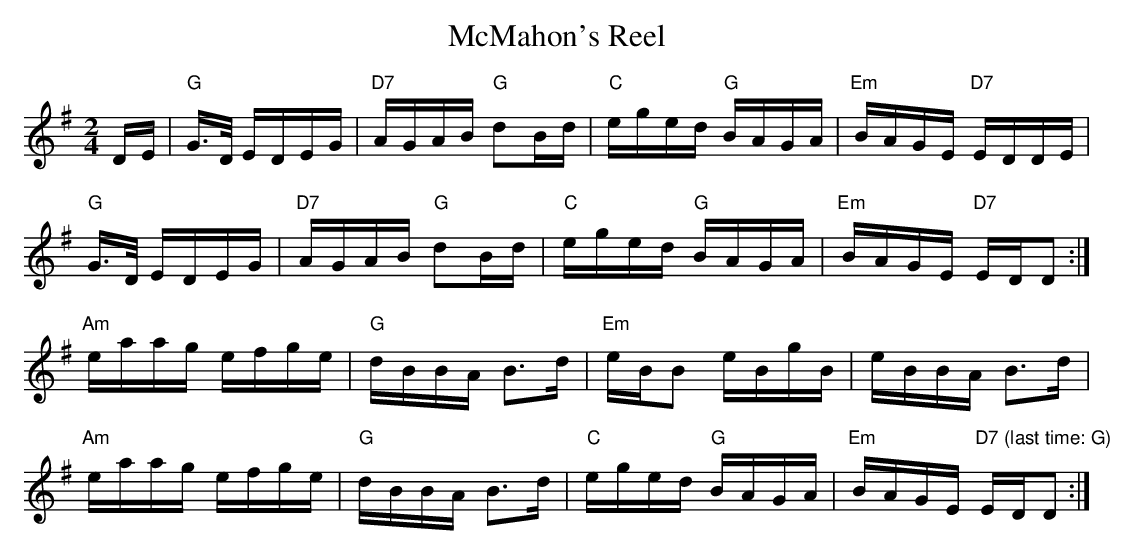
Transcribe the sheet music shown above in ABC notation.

X:1
T:McMahon's Reel
M:2/4
L:1/16
K:G
DE|"G" G>D EDEG |"D7" AGAB "G"d2Bd | "C"eged "G"BAGA | "Em"BAGE "D7"EDDE|!
"G" G>D EDEG |"D7" AGAB "G"d2Bd | "C"eged "G"BAGA | "Em"BAGE "D7"EDD2:|]!
"Am"eaag efge |"G"dBBA B3d | "Em"eBB2 eBgB | eBBA B3d|!
"Am"eaag efge |"G"dBBA B3d | "C"eged "G"BAGA | "Em"BAGE "D7 (last time: G)"EDD2:|]!
